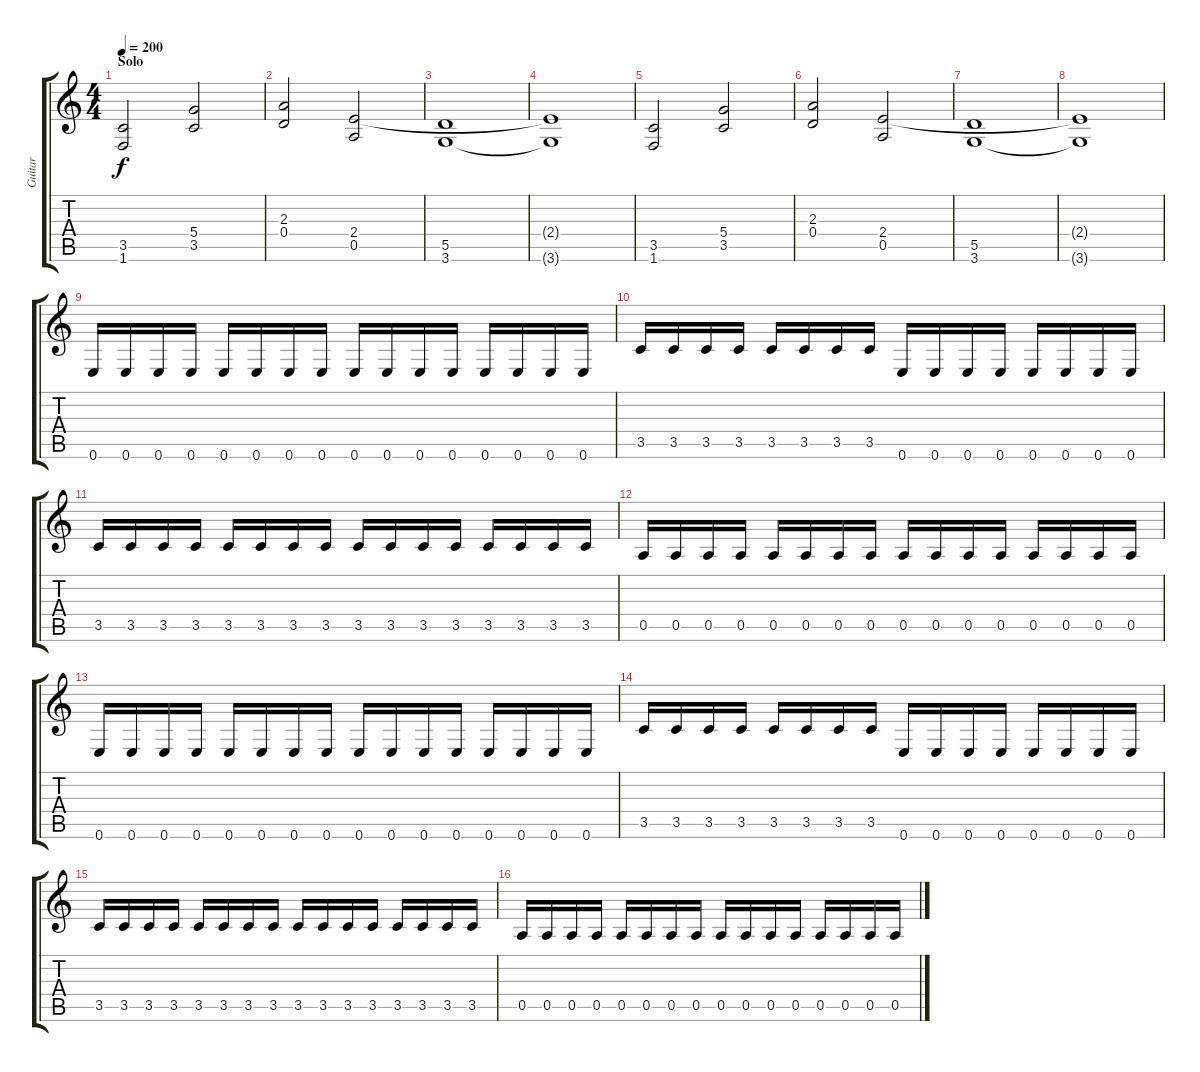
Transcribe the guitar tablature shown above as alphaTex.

\track ("Guitar" "Guitar") {instrument distortionguitar}
\staff {score tabs}
\tuning (E4 B3 G3 D3 A2 E2) {hide}
\ts (4 4)
\section ("" "Solo")
\tempo 200
\clef g2
\ks c
(3.5 1.6).2{dy f} (5.4 3.5).2 |
(2.3 0.4).2 (2.4 0.5).2 |
(5.5 3.6).1 |
(2.4{t} 3.6{t}).1 |
(3.5 1.6).2 (5.4 3.5).2 |
(2.3 0.4).2 (2.4 0.5).2 |
(5.5 3.6).1 |
(2.4{t} 3.6{t}).1 |
0.6.16 0.6.16 0.6.16 0.6.16 0.6.16 0.6.16 0.6.16 0.6.16 0.6.16 0.6.16 0.6.16 0.6.16 0.6.16 0.6.16 0.6.16 0.6.16 |
3.5.16 3.5.16 3.5.16 3.5.16 3.5.16 3.5.16 3.5.16 3.5.16 0.6.16 0.6.16 0.6.16 0.6.16 0.6.16 0.6.16 0.6.16 0.6.16 |
3.5.16 3.5.16 3.5.16 3.5.16 3.5.16 3.5.16 3.5.16 3.5.16 3.5.16 3.5.16 3.5.16 3.5.16 3.5.16 3.5.16 3.5.16 3.5.16 |
0.5.16 0.5.16 0.5.16 0.5.16 0.5.16 0.5.16 0.5.16 0.5.16 0.5.16 0.5.16 0.5.16 0.5.16 0.5.16 0.5.16 0.5.16 0.5.16 |
0.6.16 0.6.16 0.6.16 0.6.16 0.6.16 0.6.16 0.6.16 0.6.16 0.6.16 0.6.16 0.6.16 0.6.16 0.6.16 0.6.16 0.6.16 0.6.16 |
3.5.16 3.5.16 3.5.16 3.5.16 3.5.16 3.5.16 3.5.16 3.5.16 0.6.16 0.6.16 0.6.16 0.6.16 0.6.16 0.6.16 0.6.16 0.6.16 |
3.5.16 3.5.16 3.5.16 3.5.16 3.5.16 3.5.16 3.5.16 3.5.16 3.5.16 3.5.16 3.5.16 3.5.16 3.5.16 3.5.16 3.5.16 3.5.16 |
0.5.16 0.5.16 0.5.16 0.5.16 0.5.16 0.5.16 0.5.16 0.5.16 0.5.16 0.5.16 0.5.16 0.5.16 0.5.16 0.5.16 0.5.16 0.5.16
